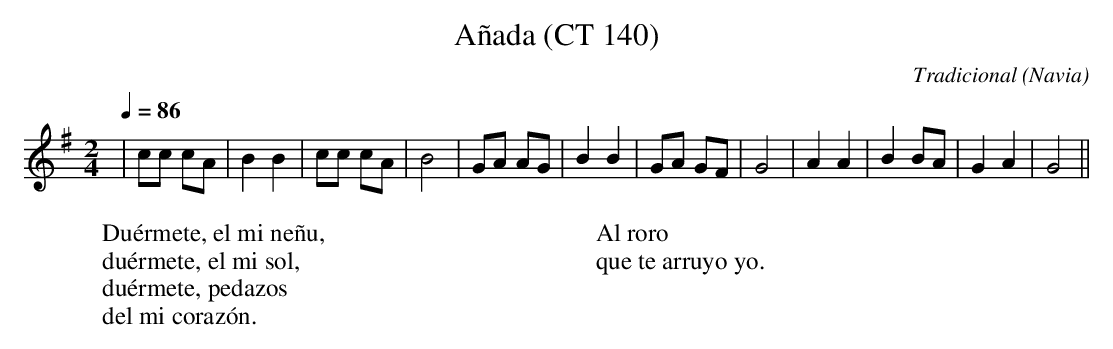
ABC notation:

X:1
T:Añada (CT 140)
C:Tradicional
O:Navia
M:2/4
L:1/8
Q:1/4=86
K:G
|cc cA|B2 B2|cc cA|B4|GA AG|B2 B2|GA GF|G4|A2 A2|B2 BA|G2 A2|G4||
W:Duérmete, el mi neñu,
W:duérmete, el mi sol,
W:duérmete, pedazos
W:del mi corazón.
W:
W:Al roro
W:que te arruyo yo.
W:
